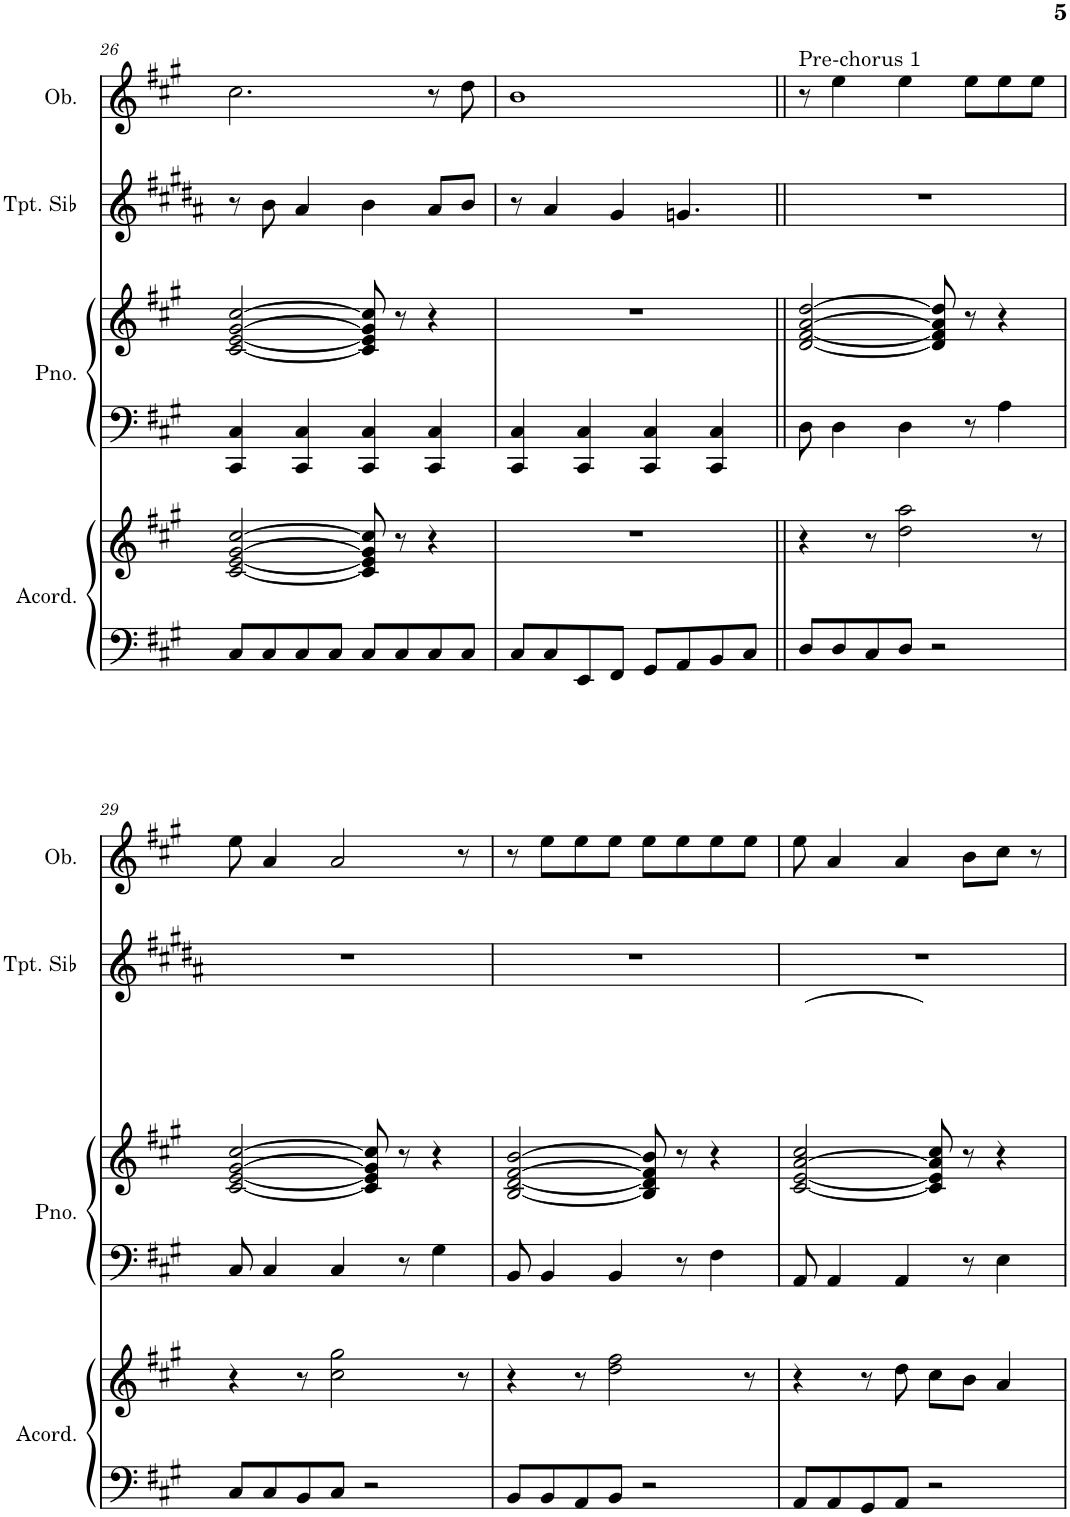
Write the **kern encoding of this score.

**kern	**kern	**kern	**kern	**kern	**kern
*part4	*part4	*part3	*part3	*part2	*part1
*staff6	*staff5	*staff4	*staff3	*staff2	*staff1
*I"Acordeón	*	*I"Piano	*	*I"Trompeta en Sib	*I"Oboe
*I'Acord.	*	*I'Pno.	*	*I'Tpt. Sib	*I'Ob.
!!LO:PB:g=z
*clefF4	*clefG2	*clefF4	*clefG2	*clefG2	*clefG2
*	*	*	*	*Trd1c2	*
*k[f#c#g#]	*k[f#c#g#]	*k[f#c#g#]	*k[f#c#g#]	*k[f#c#g#d#a#]	*k[f#c#g#]
*M4/4	*M4/4	*M4/4	*M4/4	*M4/4	*M4/4
=26	=26	=26	=26	=26	=26
8C#/L	[2c#/ [2e/ [2g#/ [2cc#/	4CC#/ 4C#/	[2c#/ [2e/ [2g#/ [2cc#/	8r	2.cc#\
8C#/	.	.	.	8b\	.
8C#/	.	4CC#/ 4C#/	.	4a#/	.
8C#/J	.	.	.	.	.
8C#/L	8c#/] 8e/] 8g#/] 8cc#/]	4CC#/ 4C#/	8c#/] 8e/] 8g#/] 8cc#/]	4b\	.
8C#/	8r	.	8r	.	.
8C#/	4r	4CC#/ 4C#/	4r	8a#/L	8r
8C#/J	.	.	.	8b/J	8dd\
=27	=27	=27	=27	=27	=27
8C#/L	1r	4CC#/ 4C#/	1r	8r	1b
8C#/	.	.	.	4a#/	.
8EE/	.	4CC#/ 4C#/	.	.	.
8FF#/J	.	.	.	4g#/	.
8GG#/L	.	4CC#/ 4C#/	.	.	.
8AA/	.	.	.	4.gn/	.
8BB/	.	4CC#/ 4C#/	.	.	.
8C#/J	.	.	.	.	.
=28||	=28||	=28||	=28||	=28||	=28||
!	!	!	!	!	!LO:TX:a:t=Pre-chorus 1
8D/L	4r	8D\	[2d/ [2f#/ [2a/ [2dd/	1r	8r
8D/	.	4D\	.	.	4ee\
8C#/	8r	.	.	.	.
8D/J	2dd\ 2aa\	4D\	.	.	4ee\
2r	.	.	8d/] 8f#/] 8a/] 8dd/]	.	.
.	.	8r	8r	.	8ee\L
.	.	4A\	4r	.	8ee\
.	8r	.	.	.	8ee\J
!!LO:LB:g=z
=29	=29	=29	=29	=29	=29
8C#/L	4r	8C#/	[2c#/ [2e/ [2g#/ [2cc#/	1r	8ee\
8C#/	.	4C#/	.	.	4a/
8BB/	8r	.	.	.	.
8C#/J	2cc#\ 2gg#\	4C#/	.	.	2a/
2r	.	.	8c#/] 8e/] 8g#/] 8cc#/]	.	.
.	.	8r	8r	.	.
.	.	4G#\	4r	.	.
.	8r	.	.	.	8r
=30	=30	=30	=30	=30	=30
8BB/L	4r	8BB/	[2B/ [2d/ [2f#/ [2b/	1r	8r
8BB/	.	4BB/	.	.	8ee\L
8AA/	8r	.	.	.	8ee\
8BB/J	2dd\ 2ff#\	4BB/	.	.	8ee\J
2r	.	.	8B/] 8d/] 8f#/] 8b/]	.	8ee\L
.	.	8r	8r	.	8ee\
.	.	4F#\	4r	.	8ee\
.	8r	.	.	.	8ee\J
=31	=31	=31	=31	=31	=31
8AA/L	4r	8AA/	[2c#/ [2e/ [2a/ [2cc#/	1r	8ee\
8AA/	.	4AA/	.	.	4a/
8GG#/	8r	.	.	.	.
8AA/J	8dd\	4AA/	.	.	4a/
2r	8cc#\L	.	8c#/] 8e/] 8a/] 8cc#/]	.	.
.	8b\J	8r	8r	.	8b\L
.	4a/	4E\	4r	.	8cc#\J
.	.	.	.	.	8r
=	=	=	=	=	=
*-	*-	*-	*-	*-	*-
